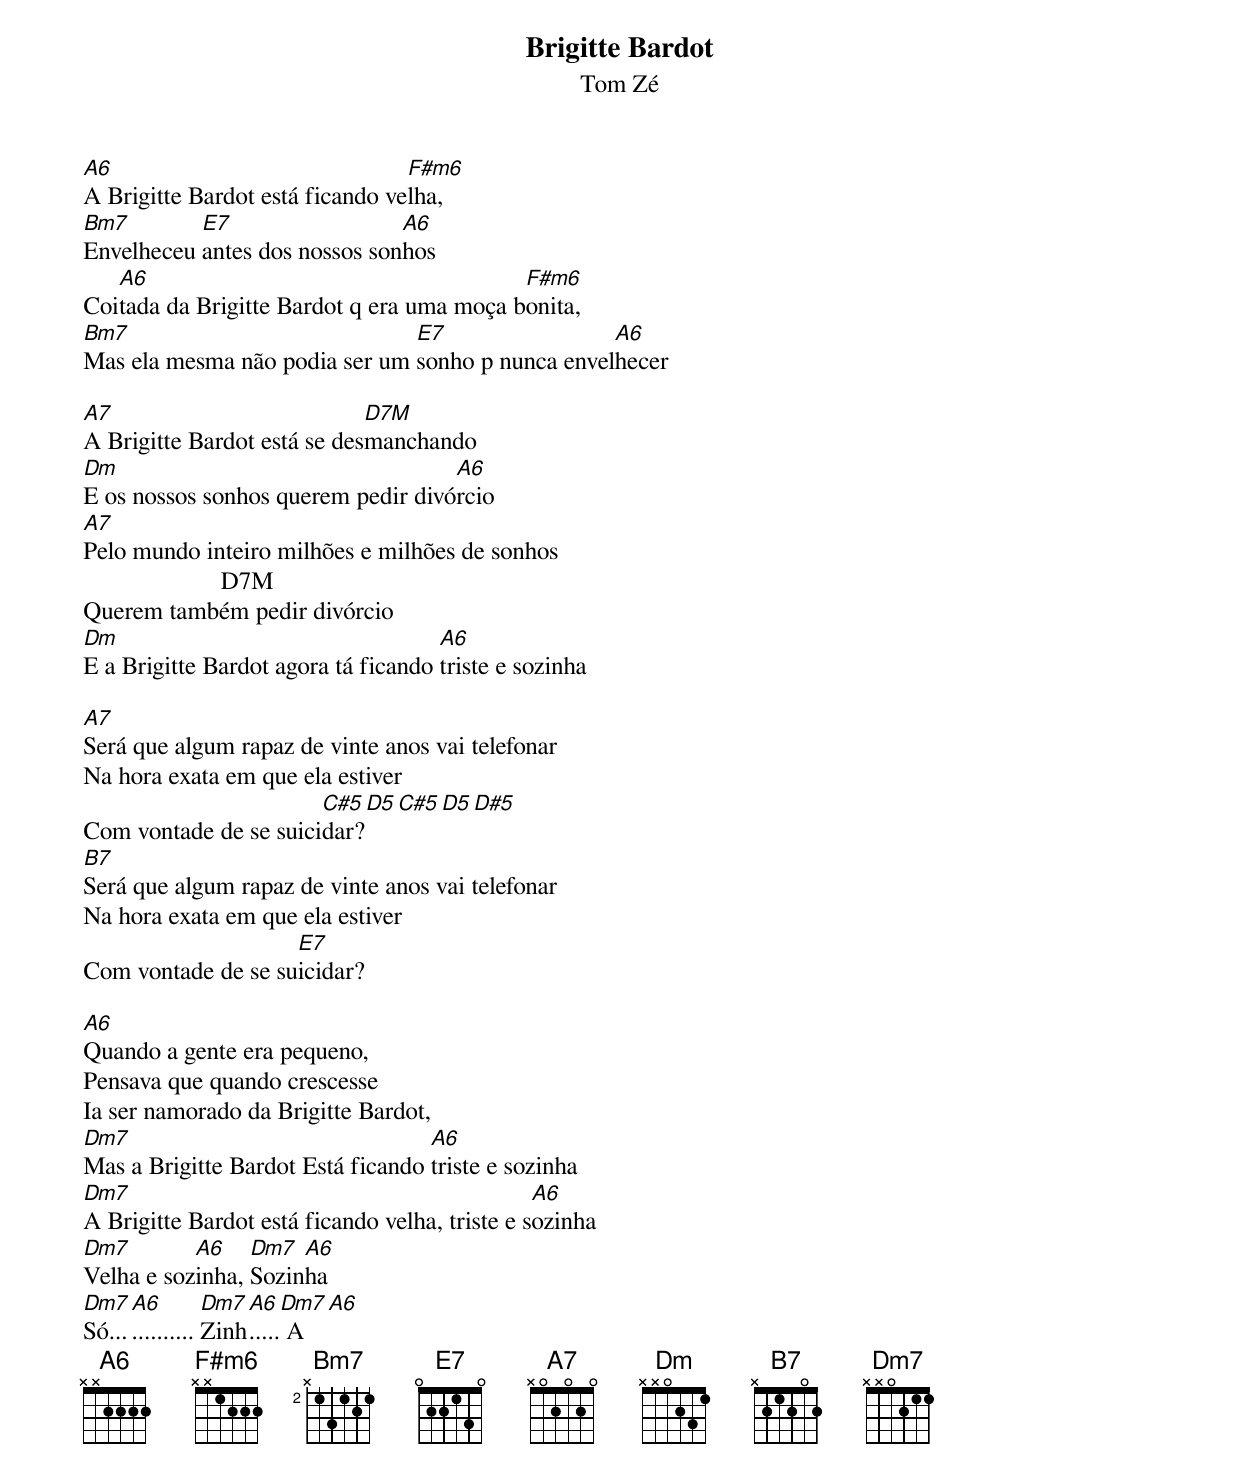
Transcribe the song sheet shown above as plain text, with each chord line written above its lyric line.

Brigitte Bardot
Tom Zé

A6                               F#m6
A Brigitte Bardot está ficando velha,
Bm7        E7                  A6
Envelheceu antes dos nossos sonhos
   A6                                      F#m6
Coitada da Brigitte Bardot q era uma moça bonita,
Bm7                            E7                 A6
Mas ela mesma não podia ser um sonho p nunca envelhecer

A7                           D7M
A Brigitte Bardot está se desmanchando
Dm                                  A6
E os nossos sonhos querem pedir divórcio
A7
Pelo mundo inteiro milhões e milhões de sonhos
                      D7M
Querem também pedir divórcio
Dm                                   A6
E a Brigitte Bardot agora tá ficando triste e sozinha

A7
Será que algum rapaz de vinte anos vai telefonar
Na hora exata em que ela estiver
                       C#5 D5    C#5 D5 D#5
Com vontade de se suicidar?
B7
Será que algum rapaz de vinte anos vai telefonar
Na hora exata em que ela estiver
                    E7
Com vontade de se suicidar?

A6
Quando a gente era pequeno,
Pensava que quando crescesse
Ia ser namorado da Brigitte Bardot,
Dm7                                A6
Mas a Brigitte Bardot Está ficando triste e sozinha
Dm7                                             A6
A Brigitte Bardot está ficando velha, triste e sozinha
Dm7        A6    Dm7  A6
Velha e sozinha, Sozinha
Dm7  A6         Dm7 A6   Dm7 A6
Só............. Zinh..... A
